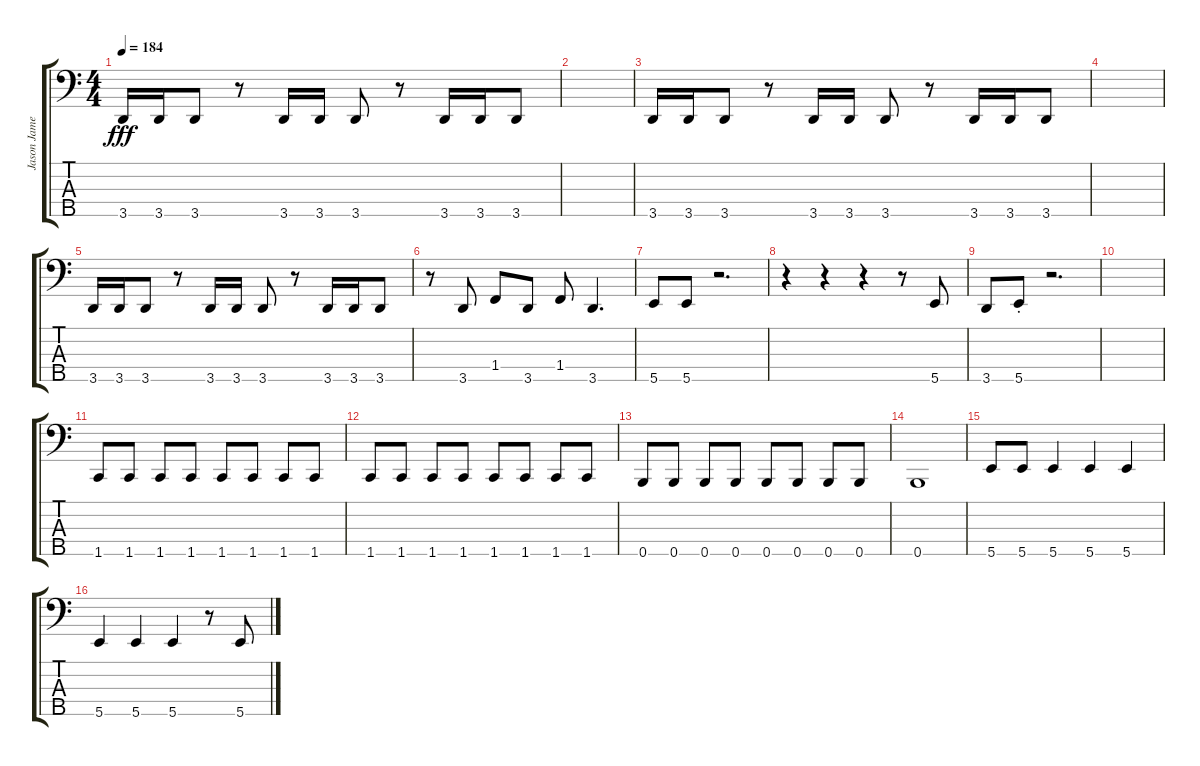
\track ("Jason James" "Jason Jame") {instrument electricbasspick}
\staff {score tabs}
\tuning (G2 D2 A1 E1 B0) {hide}
\ts (4 4)
\tempo 184
\clef f4
\ks c
3.5.16{dy fff} 3.5.16 3.5.8 r.8 3.5.16 3.5.16 3.5.8 r.8 3.5.16 3.5.16 3.5.8 |
|
3.5.16 3.5.16 3.5.8 r.8 3.5.16 3.5.16 3.5.8 r.8 3.5.16 3.5.16 3.5.8 |
|
3.5.16 3.5.16 3.5.8 r.8 3.5.16 3.5.16 3.5.8 r.8 3.5.16 3.5.16 3.5.8 |
r.8 3.5.8 1.4.8 3.5.8 1.4.8 3.5.4{d} |
5.5.8 5.5.8 r.2{d} |
r.4 r.4 r.4 r.8 5.5.8 |
3.5.8 5.5{st}.8 r.2{d} |
|
1.5.8 1.5.8 1.5.8 1.5.8 1.5.8 1.5.8 1.5.8 1.5.8 |
1.5.8 1.5.8 1.5.8 1.5.8 1.5.8 1.5.8 1.5.8 1.5.8 |
0.5.8 0.5.8 0.5.8 0.5.8 0.5.8 0.5.8 0.5.8 0.5.8 |
0.5.1 |
5.5.8 5.5.8 5.5.4 5.5.4 5.5.4 |
5.5.4 5.5.4 5.5.4 r.8 5.5.8
